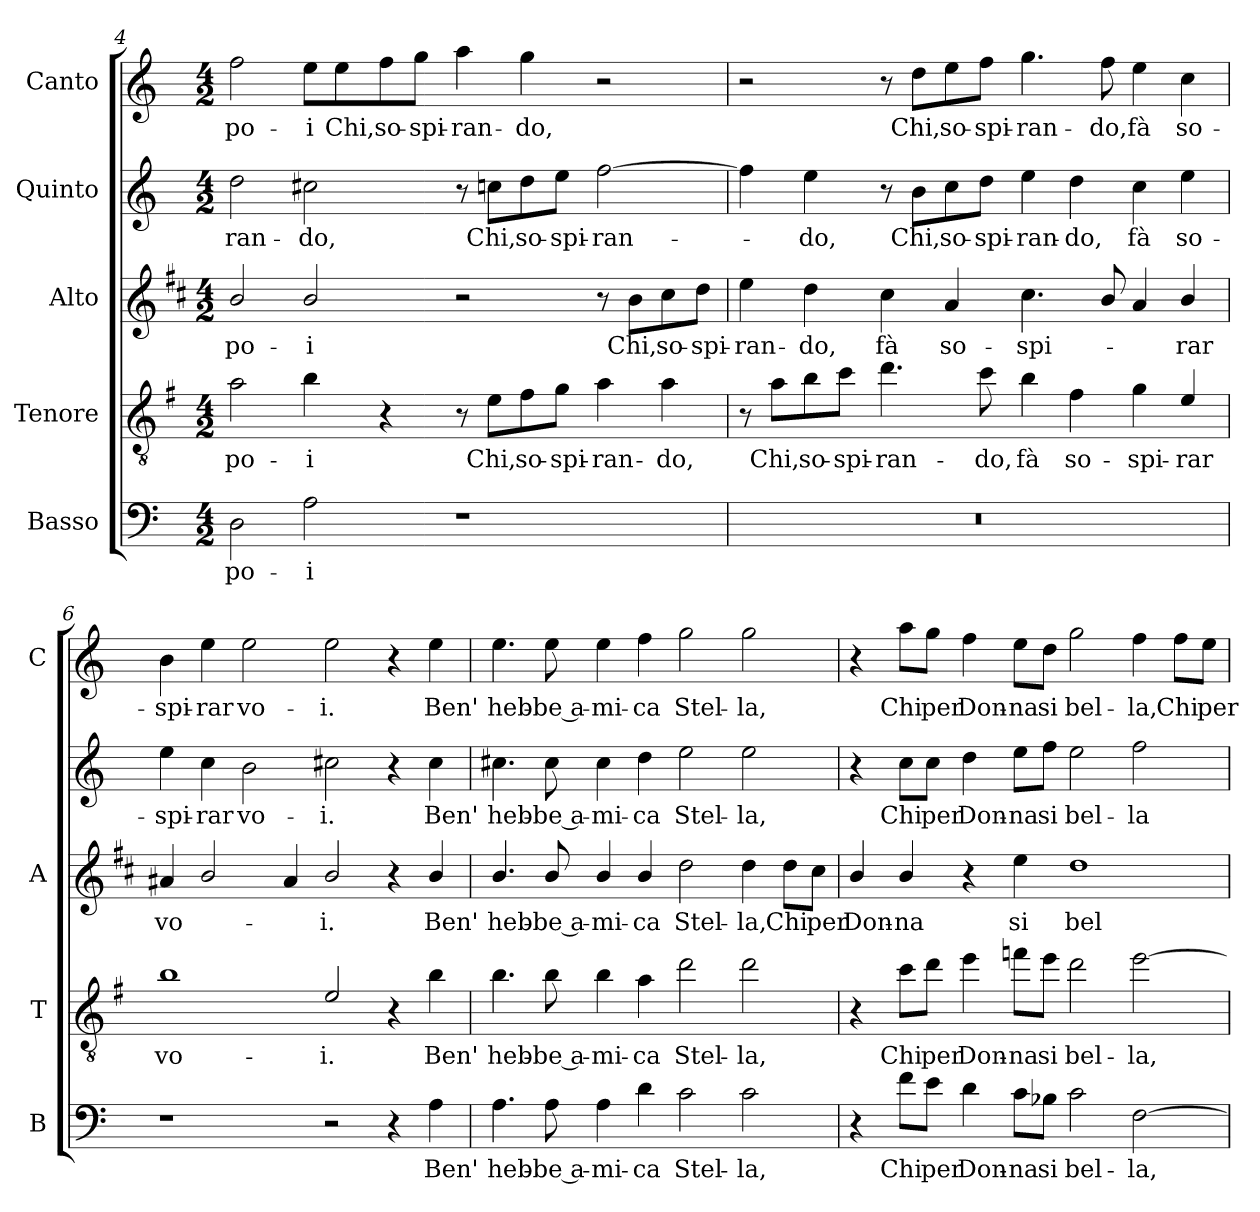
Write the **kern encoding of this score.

**kern	**text	**kern	**text	**kern	**text	**kern	**text	**kern	**text
*part5	*part5	*part4	*part4	*part3	*part3	*part2	*part2	*part1	*part1
*staff5	*staff5	*staff4	*staff4	*staff3	*staff3	*staff2	*staff2	*staff1	*staff1
*I"Basso	*	*I"Tenore	*	*I"Alto	*	*I"Quinto	*	*I"Canto	*
*I'B	*	*I'T	*	*I'A	*	*	*	*I'C	*
*clefF4	*	*clefGv2	*	*clefG2	*	*clefG2	*	*clefG2	*
*	*	*ITrd4c7	*	*ITrd1c2	*	*	*	*	*
*k[]	*	*k[]	*	*k[]	*	*k[]	*	*k[]	*
*C:	*	*C:	*	*C:	*	*C:	*	*C:	*
*M4/2	*	*M4/2	*	*M4/2	*	*M4/2	*	*M4/2	*
=4	=4	=4	=4	=4	=4	=4	=4	=4	=4
!	!LO:LY:b	!	!LO:LY:b	!	!LO:LY:b	!	!LO:LY:b	!	!LO:LY:b
2D\	po-	2d\	po-	2a/	po-	2dd\	-ran-	2ff\	po-
!	!LO:LY:b	!	!LO:LY:b	!	!LO:LY:b	!	!LO:LY:b	!	!LO:LY:b
2A\	-i	4e\	-i	2a/	-i	2cc#X\	-do,	8ee\L	-i
!	!	!	!	!	!	!	!	!	!LO:LY:b
.	.	.	.	.	.	.	.	8ee\	Chi,
!	!	!	!	!	!	!	!	!	!LO:LY:b
.	.	4r	.	.	.	.	.	8ff\	so-
!	!	!	!	!	!	!	!	!	!LO:LY:b
.	.	.	.	.	.	.	.	8gg\J	-spi-
!	!	!	!	!	!	!	!	!	!LO:LY:b
1r	.	8r	.	2r	.	8r	.	4aa\	-ran-
!	!	!	!LO:LY:b	!	!	!	!LO:LY:b	!	!
.	.	8A\L	Chi,	.	.	8ccn\L	Chi,	.	.
!	!	!	!LO:LY:b	!	!	!	!LO:LY:b	!	!LO:LY:b
.	.	8B\	so-	.	.	8dd\	so-	4gg\	-do,
!	!	!	!LO:LY:b	!	!	!	!LO:LY:b	!	!
.	.	8c\J	-spi-	.	.	8ee\J	-spi-	.	.
!	!	!	!LO:LY:b	!	!	!	!LO:LY:b	!	!
.	.	4d\	-ran-	8r	.	[2ff\	-ran-	2r	.
!	!	!	!	!	!LO:LY:b	!	!	!	!
.	.	.	.	8a\L	Chi,	.	.	.	.
!	!	!	!LO:LY:b	!	!LO:LY:b	!	!	!	!
.	.	4d\	-do,	8b\	so-	.	.	.	.
!	!	!	!	!	!LO:LY:b	!	!	!	!
.	.	.	.	8cc\J	-spi-	.	.	.	.
!!LO:PB:g=z
=5	=5	=5	=5	=5	=5	=5	=5	=5	=5
!	!	!	!	!	!LO:LY:b	!	!	!	!
0r	.	8r	.	4dd\	-ran-	4ff\]	.	2r	.
!	!	!	!LO:LY:b	!	!	!	!	!	!
.	.	8d\L	Chi,	.	.	.	.	.	.
!	!	!	!LO:LY:b	!	!LO:LY:b	!	!LO:LY:b	!	!
.	.	8e\	so-	4cc\	-do,	4ee\	-do,	.	.
!	!	!	!LO:LY:b	!	!	!	!	!	!
.	.	8f\J	-spi-	.	.	.	.	.	.
!	!	!	!LO:LY:b	!	!LO:LY:b	!	!	!	!
.	.	4.g\	-ran-	4b\	fà	8r	.	8r	.
!	!	!	!	!	!	!	!LO:LY:b	!	!LO:LY:b
.	.	.	.	.	.	8b\L	Chi,	8dd\L	Chi,
!	!	!	!	!	!LO:LY:b	!	!LO:LY:b	!	!LO:LY:b
.	.	.	.	4g/	so-	8cc\	so-	8ee\	so-
!	!	!	!LO:LY:b	!	!	!	!LO:LY:b	!	!LO:LY:b
.	.	8f\	-do,	.	.	8dd\J	-spi-	8ff\J	-spi-
!	!	!	!LO:LY:b	!	!LO:LY:b	!	!LO:LY:b	!	!LO:LY:b
.	.	4e\	fà	4.b\	-spi-	4ee\	-ran-	4.gg\	-ran-
!	!	!	!LO:LY:b	!	!	!	!LO:LY:b	!	!
.	.	4B\	so-	.	.	4dd\	-do,	.	.
!	!	!	!	!	!	!	!	!	!LO:LY:b
.	.	.	.	8a/	.	.	.	8ff\	-do,
!	!	!	!LO:LY:b	!	!	!	!LO:LY:b	!	!LO:LY:b
.	.	4c\	-spi-	4g/	.	4cc\	fà	4ee\	fà
!	!	!	!LO:LY:b	!	!LO:LY:b	!	!LO:LY:b	!	!LO:LY:b
.	.	4A/	-rar	4a/	-rar	4ee\	so-	4cc\	so-
=6	=6	=6	=6	=6	=6	=6	=6	=6	=6
!	!	!	!LO:LY:b	!	!LO:LY:b	!	!LO:LY:b	!	!LO:LY:b
1r	.	1e	vo-	4g#X/	vo-	4ee\	-spi-	4b\	-spi-
!	!	!	!	!	!	!	!LO:LY:b	!	!LO:LY:b
.	.	.	.	2a/	.	4cc\	-rar	4ee\	-rar
!	!	!	!	!	!	!	!LO:LY:b	!	!LO:LY:b
.	.	.	.	.	.	2b\	vo-	2ee\	vo-
.	.	.	.	4g#/	.	.	.	.	.
!	!	!	!LO:LY:b	!	!LO:LY:b	!	!LO:LY:b	!	!LO:LY:b
2r	.	2A/	-i.	2a/	-i.	2cc#X\	-i.	2ee\	-i.
4r	.	4r	.	4r	.	4r	.	4r	.
!	!LO:LY:b	!	!LO:LY:b	!	!LO:LY:b	!	!LO:LY:b	!	!LO:LY:b
4A\	Ben'	4e\	Ben'	4a/	Ben'	4cc#\	Ben'	4ee\	Ben'
=7	=7	=7	=7	=7	=7	=7	=7	=7	=7
!	!LO:LY:b	!	!LO:LY:b	!	!LO:LY:b	!	!LO:LY:b	!	!LO:LY:b
4.A\	heb-	4.e\	heb-	4.a/	heb-	4.cc#X\	heb-	4.ee\	heb-
!	!LO:LY:b	!	!LO:LY:b	!	!LO:LY:b	!	!LO:LY:b	!	!LO:LY:b
8A\	-be a-	8e\	-be a-	8a/	-be a-	8cc#\	-be a-	8ee\	-be a-
!	!LO:LY:b	!	!LO:LY:b	!	!LO:LY:b	!	!LO:LY:b	!	!LO:LY:b
4A\	-mi-	4e\	-mi-	4a/	-mi-	4cc#\	-mi-	4ee\	-mi-
!	!LO:LY:b	!	!LO:LY:b	!	!LO:LY:b	!	!LO:LY:b	!	!LO:LY:b
4d\	-ca	4d\	-ca	4a/	-ca	4dd\	-ca	4ff\	-ca
!	!LO:LY:b	!	!LO:LY:b	!	!LO:LY:b	!	!LO:LY:b	!	!LO:LY:b
2c\	Stel-	2g\	Stel-	2cc\	Stel-	2ee\	Stel-	2gg\	Stel-
!	!LO:LY:b	!	!LO:LY:b	!	!LO:LY:b	!	!LO:LY:b	!	!LO:LY:b
2c\	-la,	2g\	-la,	4cc\	-la,	2ee\	-la,	2gg\	-la,
!	!	!	!	!	!LO:LY:b	!	!	!	!
.	.	.	.	8cc\L	Chi	.	.	.	.
!	!	!	!	!	!LO:LY:b	!	!	!	!
.	.	.	.	8b\J	per	.	.	.	.
!!LO:LB:g=z
=8	=8	=8	=8	=8	=8	=8	=8	=8	=8
!	!	!	!	!	!LO:LY:b	!	!	!	!
4r	.	4r	.	4a/	Don-	4r	.	4r	.
!	!LO:LY:b	!	!LO:LY:b	!	!LO:LY:b	!	!LO:LY:b	!	!LO:LY:b
8f\L	Chi	8f\L	Chi	4a/	-na	8cc\L	Chi	8aa\L	Chi
!	!LO:LY:b	!	!LO:LY:b	!	!	!	!LO:LY:b	!	!LO:LY:b
8e\J	per	8g\J	per	.	.	8cc\J	per	8gg\J	per
!	!LO:LY:b	!	!LO:LY:b	!	!	!	!LO:LY:b	!	!LO:LY:b
4d\	Don-	4a\	Don-	4r	.	4dd\	Don-	4ff\	Don-
!	!LO:LY:b	!	!LO:LY:b	!	!LO:LY:b	!	!LO:LY:b	!	!LO:LY:b
8c\L	-na	8b-X\L	-na	4dd\	si	8ee\L	-na	8ee\L	-na
!	!LO:LY:b	!	!LO:LY:b	!	!	!	!LO:LY:b	!	!LO:LY:b
8B-X\J	si	8a\J	si	.	.	8ff\J	si	8dd\J	si
!	!LO:LY:b	!	!LO:LY:b	!	!LO:LY:b	!	!LO:LY:b	!	!LO:LY:b
2c\	bel-	2g\	bel-	1cc	bel-	2ee\	bel-	2gg\	bel-
!	!LO:LY:b	!	!LO:LY:b	!	!	!	!LO:LY:b	!	!LO:LY:b
[2F\	-la,	[2a\	-la,	.	.	2ff\	-la	4ff\	-la,
!	!	!	!	!	!	!	!	!	!LO:LY:b
.	.	.	.	.	.	.	.	8ff\L	Chi
!	!	!	!	!	!	!	!	!	!LO:LY:b
.	.	.	.	.	.	.	.	8ee\J	per
=	=	=	=	=	=	=	=	=	=
*-	*-	*-	*-	*-	*-	*-	*-	*-	*-
